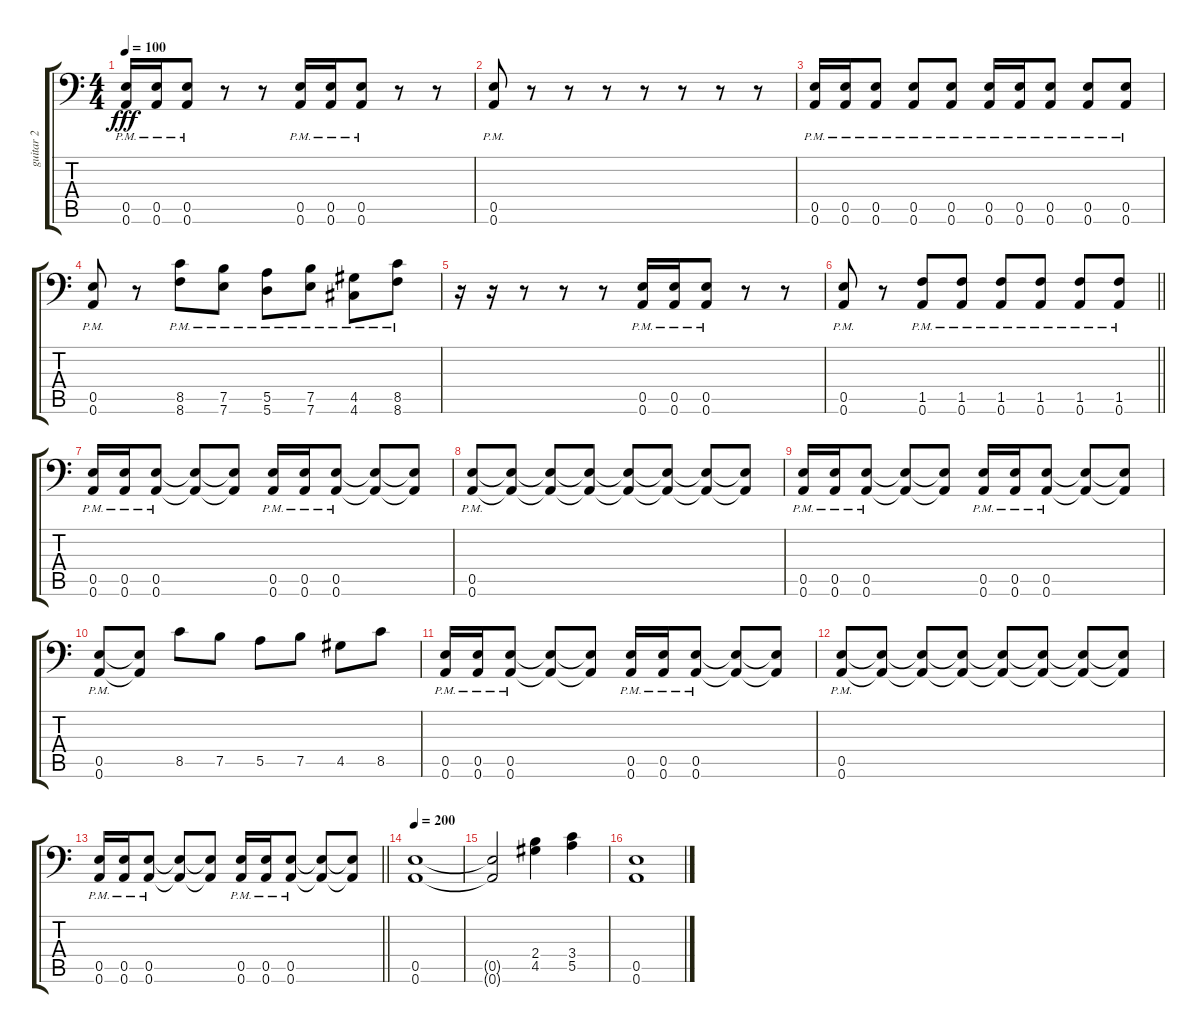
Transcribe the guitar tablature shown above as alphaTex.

\track ("guitar 2" "guitar 2") {instrument distortionguitar}
\staff {score tabs}
\tuning (B3 Gb3 D3 A2 E2 A1) {hide}
\ts (4 4)
\tempo 100
\clef f4
\ks c
(0.5{pm} 0.6{pm}).16{dy fff} (0.5{pm} 0.6{pm}).16 (0.5{pm} 0.6{pm}).8 r.8 r.8 (0.5{pm} 0.6{pm}).16 (0.5{pm} 0.6{pm}).16 (0.5{pm} 0.6{pm}).8 r.8 r.8 |
(0.5{pm} 0.6{pm}).8 r.8 r.8 r.8 r.8 r.8 r.8 r.8 |
(0.5{pm} 0.6{pm}).16 (0.5{pm} 0.6{pm}).16 (0.5{pm} 0.6{pm}).8 (0.5{pm} 0.6{pm}).8 (0.5{pm} 0.6{pm}).8 (0.5{pm} 0.6{pm}).16 (0.5{pm} 0.6{pm}).16 (0.5{pm} 0.6{pm}).8 (0.5{pm} 0.6{pm}).8 (0.5{pm} 0.6{pm}).8 |
(0.5{pm} 0.6{pm}).8 r.8 (8.5{pm} 8.6{pm}).8 (7.5{pm} 7.6{pm}).8 (5.5{pm} 5.6{pm}).8 (7.5{pm} 7.6{pm}).8 (4.5{pm} 4.6{pm}).8 (8.5{pm} 8.6{pm}).8 |
r.16 r.16 r.8 r.8 r.8 (0.5{pm} 0.6{pm}).16 (0.5{pm} 0.6{pm}).16 (0.5{pm} 0.6{pm}).8 r.8 r.8 |
\barLineRight lightlight
(0.5{pm} 0.6{pm}).8 r.8 (1.5{pm} 0.6{pm}).8 (1.5{pm} 0.6{pm}).8 (1.5{pm} 0.6{pm}).8 (1.5{pm} 0.6{pm}).8 (1.5{pm} 0.6{pm}).8 (1.5{pm} 0.6{pm}).8 |
(0.5{pm} 0.6{pm}).16 (0.5{pm} 0.6{pm}).16 (0.5{pm} 0.6{pm}).8 (0.5{t} 0.6{t}).8 (0.5{t} 0.6{t}).8 (0.5{pm} 0.6{pm}).16 (0.5{pm} 0.6{pm}).16 (0.5{pm} 0.6{pm}).8 (0.5{t} 0.6{t}).8 (0.5{t} 0.6{t}).8 |
(0.5{pm} 0.6{pm}).8 (0.5{t} 0.6{t}).8 (0.5{t} 0.6{t}).8 (0.5{t} 0.6{t}).8 (0.5{t} 0.6{t}).8 (0.5{t} 0.6{t}).8 (0.5{t} 0.6{t}).8 (0.5{t} 0.6{t}).8 |
(0.5{pm} 0.6{pm}).16 (0.5{pm} 0.6{pm}).16 (0.5{pm} 0.6{pm}).8 (0.5{t} 0.6{t}).8 (0.5{t} 0.6{t}).8 (0.5{pm} 0.6{pm}).16 (0.5{pm} 0.6{pm}).16 (0.5{pm} 0.6{pm}).8 (0.5{t} 0.6{t}).8 (0.5{t} 0.6{t}).8 |
(0.5{pm} 0.6{pm}).8 (0.5{t} 0.6{t}).8 8.5.8 7.5.8 5.5.8 7.5.8 4.5.8 8.5.8 |
(0.5{pm} 0.6{pm}).16 (0.5{pm} 0.6{pm}).16 (0.5{pm} 0.6{pm}).8 (0.5{t} 0.6{t}).8 (0.5{t} 0.6{t}).8 (0.5{pm} 0.6{pm}).16 (0.5{pm} 0.6{pm}).16 (0.5{pm} 0.6{pm}).8 (0.5{t} 0.6{t}).8 (0.5{t} 0.6{t}).8 |
(0.5{pm} 0.6{pm}).8 (0.5{t} 0.6{t}).8 (0.5{t} 0.6{t}).8 (0.5{t} 0.6{t}).8 (0.5{t} 0.6{t}).8 (0.5{t} 0.6{t}).8 (0.5{t} 0.6{t}).8 (0.5{t} 0.6{t}).8 |
\barLineRight lightlight
(0.5{pm} 0.6{pm}).16 (0.5{pm} 0.6{pm}).16 (0.5{pm} 0.6{pm}).8 (0.5{t} 0.6{t}).8 (0.5{t} 0.6{t}).8 (0.5{pm} 0.6{pm}).16 (0.5{pm} 0.6{pm}).16 (0.5{pm} 0.6{pm}).8 (0.5{t} 0.6{t}).8 (0.5{t} 0.6{t}).8 |
\tempo 200
(0.5 0.6).1 |
(0.5{t} 0.6{t}).2 (2.4 4.5).4 (3.4 5.5).4 |
(0.5 0.6).1
